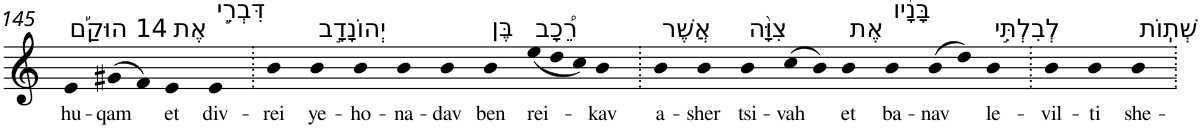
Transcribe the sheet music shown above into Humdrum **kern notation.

**kern	**text
*part1	*part1
*staff1	*staff1
*I"Piano	*
*I'Pno	*
!!LO:PB:g=z
*clefG2	*
*k[]	*
=145	=145
!LO:TX:a:t=14 הוּקַ֡ם	!
!	!LO:LY:b
4e	hu-
!	!LO:LY:b
(>8g#X	-qam
8f)	.
!LO:TX:a:t=אֶת	!
!	!LO:LY:b
4e	et
!LO:TX:a:t=דִּבְרֵ֣י	!
!	!LO:LY:b
4e	div-
=146.	=146.
!	!LO:LY:b
4b	-rei
!LO:TX:a:t=יְהוֹנָדָ֣ב	!
!	!LO:LY:b
4b	ye-
!	!LO:LY:b
4b	-ho-
!	!LO:LY:b
4b	-na-
!	!LO:LY:b
4b	-dav
!LO:TX:a:t=בֶּן	!
!	!LO:LY:b
4b	ben
*Xtuplet	*
!LO:TX:a:t=רֵ֠כָב	!
!	!LO:LY:b
(<12ee	rei-
12dd	.
12cc)	.
!	!LO:LY:b
4b	-kav
=147.	=147.
!LO:TX:a:t=אֲשֶׁר	!
!	!LO:LY:b
4b	a-
!	!LO:LY:b
4b	-sher
!LO:TX:a:t=צִוָּ֨ה	!
!	!LO:LY:b
4b	tsi-
!	!LO:LY:b
(>8cc	-vah
8b)	.
!LO:TX:a:t=אֶת	!
!	!LO:LY:b
4b	et
!LO:TX:a:t=בָּנָ֜יו	!
!	!LO:LY:b
4b	ba-
!	!LO:LY:b
(>8b	-nav
8dd)	.
!LO:TX:a:t=לְבִלְתִּ֣י	!
!	!LO:LY:b
4b	le-
=148.	=148.
!	!LO:LY:b
4b	-vil-
!	!LO:LY:b
4b	-ti
!LO:TX:a:t=שְׁתֽוֹת	!
!	!LO:LY:b
4b	she-
=.	=.
*-	*-
